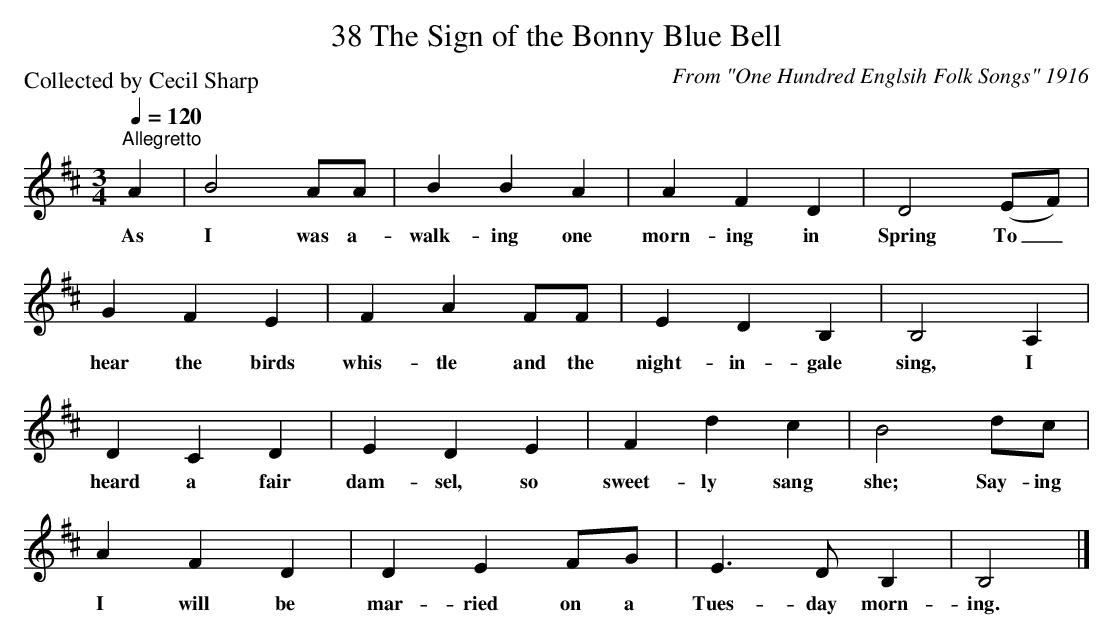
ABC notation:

X:1
T:38 The Sign of the Bonny Blue Bell
C:From "One Hundred Englsih Folk Songs" 1916
P:Collected by Cecil Sharp
Q:1/4=120
L:1/4
M:3/4
K:Baeo
"^Allegretto" A | B2 A/A/ | B B A | A F D | D2 (E/F/) |$ G F E | F A F/F/ | E D B, | B,2 A, |$
w: As|I was a-|walk- ing one|morn- ing in|Spring To _|hear the birds|whis- tle and the|night- in- gale|sing, I|
D C D | E D E | F d c | B2 d/c/ |$ A F D | D E F/G/ | E3/2 D/ B, | B,2 |]
w: heard a fair|dam- sel, so|sweet- ly sang|she; Say- ing|I will be|mar- ried on a|Tues- day morn-|ing.|
